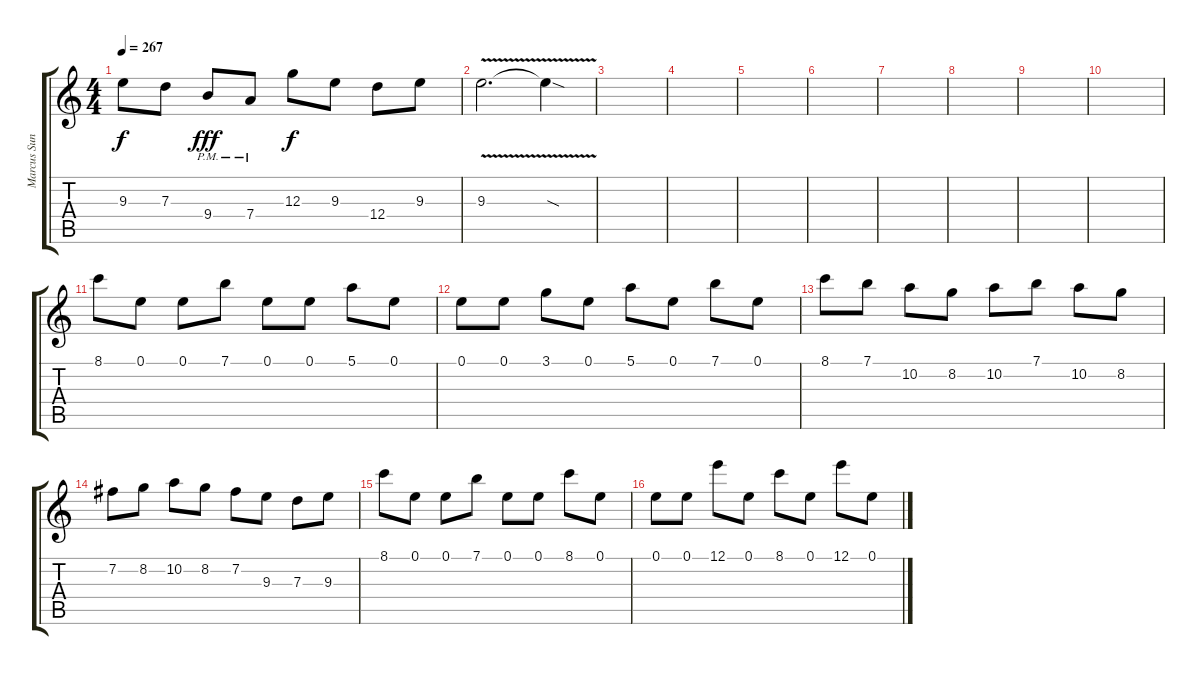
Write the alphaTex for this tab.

\track ("Marcus Sunesson" "Marcus Sun") {instrument distortionguitar}
\staff {score tabs}
\tuning (E4 B3 G3 D3 A2 E2) {hide}
\ts (4 4)
\tempo 267
\clef g2
\ks c
9.3.8{dy f} 7.3.8 9.4{pm}.8{dy fff} 7.4{pm}.8 12.3.8{dy f} 9.3.8 12.4.8 9.3.8 |
9.3{v}.2{d} 9.3{sod t}.4 |
|
|
|
|
|
|
|
|
8.1.8 0.1.8 0.1.8 7.1.8 0.1.8 0.1.8 5.1.8 0.1.8 |
0.1.8 0.1.8 3.1.8 0.1.8 5.1.8 0.1.8 7.1.8 0.1.8 |
8.1.8 7.1.8 10.2.8 8.2.8 10.2.8 7.1.8 10.2.8 8.2.8 |
7.2.8 8.2.8 10.2.8 8.2.8 7.2.8 9.3.8 7.3.8 9.3.8 |
8.1.8 0.1.8 0.1.8 7.1.8 0.1.8 0.1.8 8.1.8 0.1.8 |
0.1.8 0.1.8 12.1.8 0.1.8 8.1.8 0.1.8 12.1.8 0.1.8
